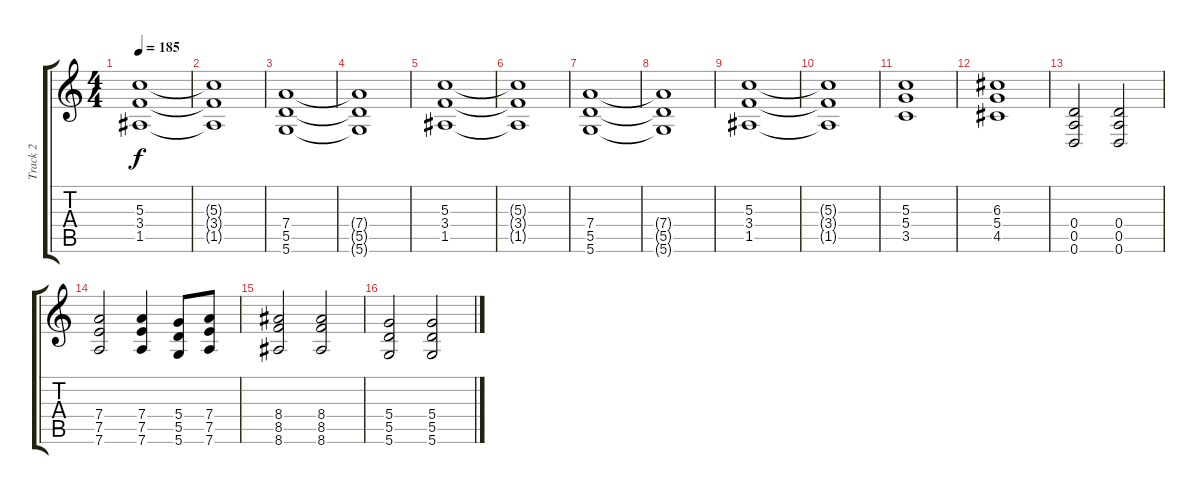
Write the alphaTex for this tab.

\track ("Track 2" "Track 2") {instrument overdrivenguitar}
\staff {score tabs}
\tuning (E4 B3 G3 D3 A2 D2) {hide}
\ts (4 4)
\tempo 185
\clef g2
\ks c
(5.3 3.4 1.5).1{dy f} |
(5.3{t} 3.4{t} 1.5{t}).1 |
(7.4 5.5 5.6).1 |
(7.4{t} 5.5{t} 5.6{t}).1 |
(5.3 3.4 1.5).1 |
(5.3{t} 3.4{t} 1.5{t}).1 |
(7.4 5.5 5.6).1 |
(7.4{t} 5.5{t} 5.6{t}).1 |
(5.3 3.4 1.5).1 |
(5.3{t} 3.4{t} 1.5{t}).1 |
(5.3 5.4 3.5).1 |
(6.3 5.4 4.5).1 |
(0.4 0.5 0.6).2 (0.4 0.5 0.6).2 |
(7.4 7.5 7.6).2 (7.4 7.5 7.6).4 (5.4 5.5 5.6).8 (7.4 7.5 7.6).8 |
(8.4 8.5 8.6).2 (8.4 8.5 8.6).2 |
(5.4 5.5 5.6).2 (5.4 5.5 5.6).2
